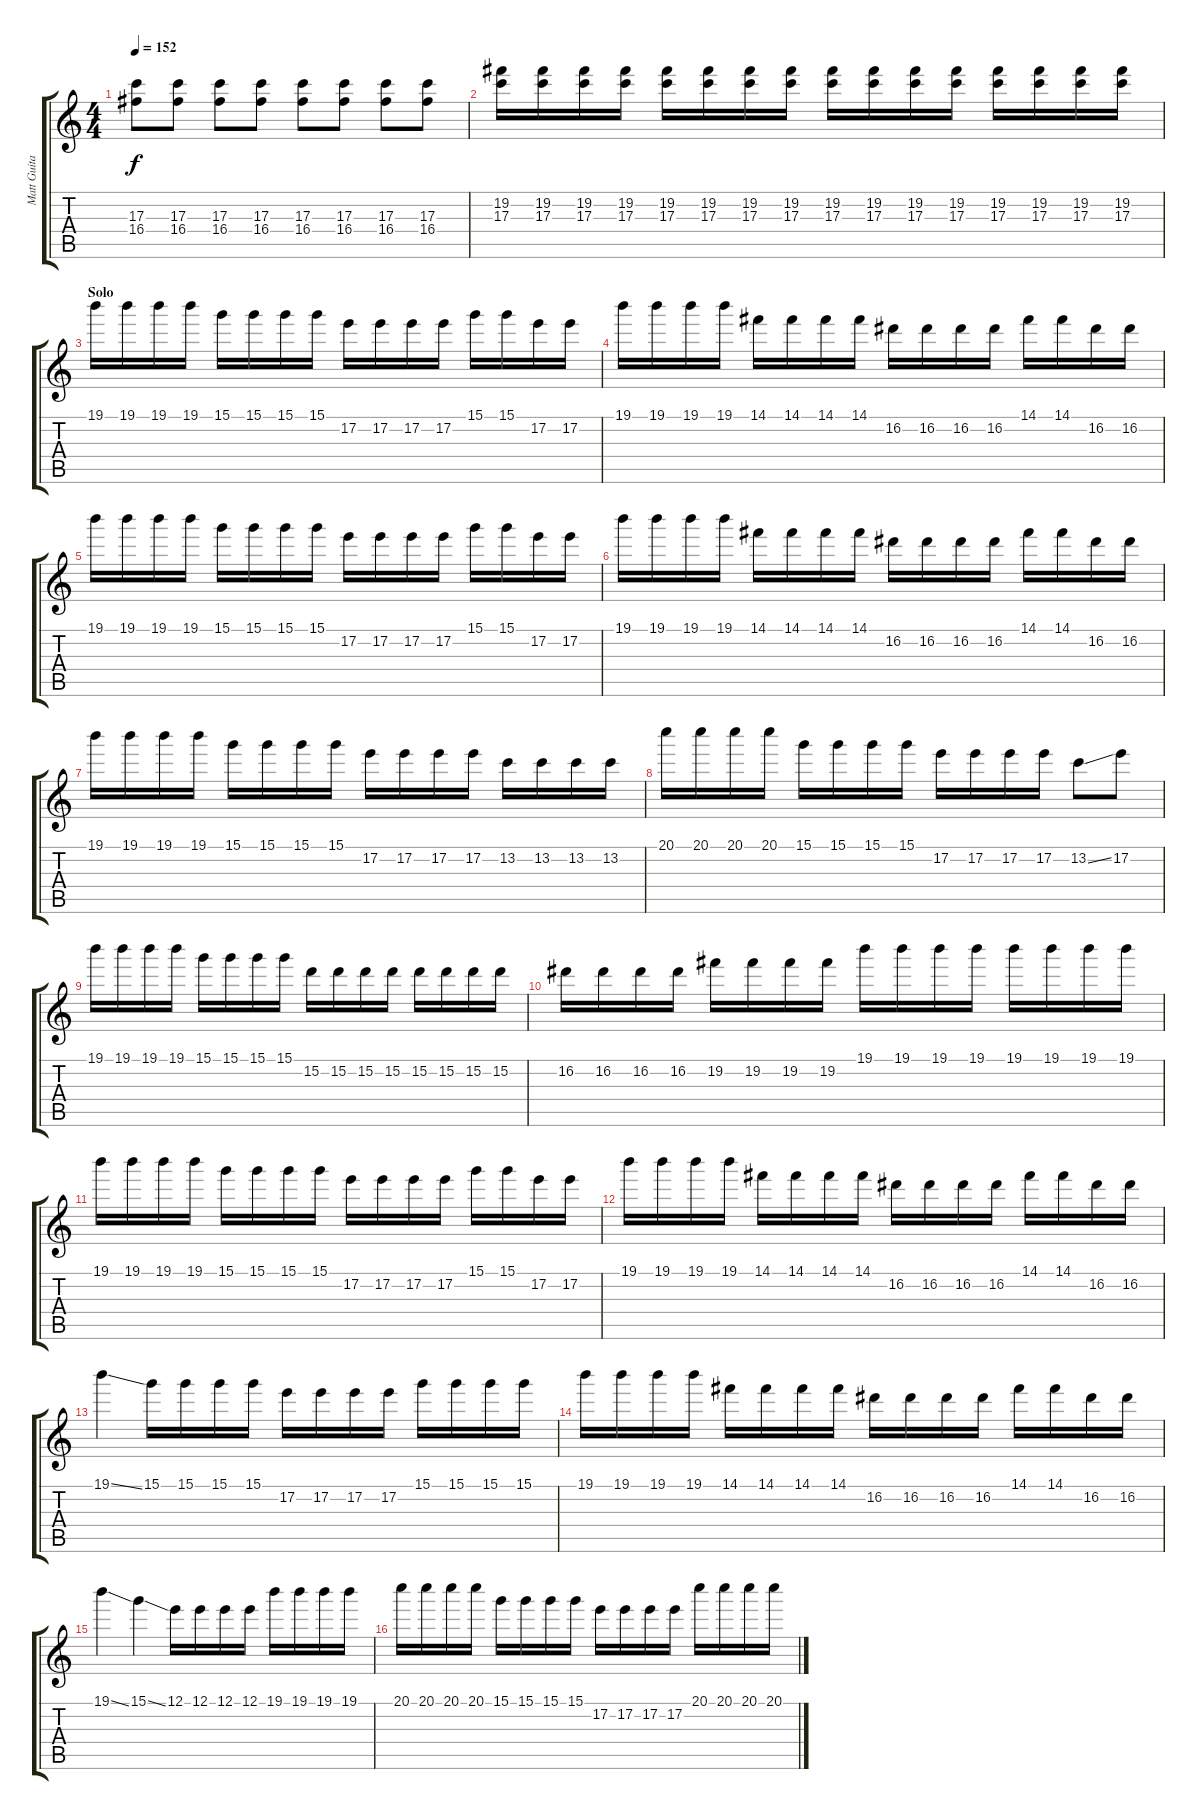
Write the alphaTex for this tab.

\track ("Matt Guitar" "Matt Guita") {instrument overdrivenguitar}
\staff {score tabs}
\tuning (E4 B3 G3 D3 A2 E2) {hide}
\ts (4 4)
\tempo 152
\clef g2
\ks c
(17.3 16.4).8{dy f} (17.3 16.4).8 (17.3 16.4).8 (17.3 16.4).8 (17.3 16.4).8 (17.3 16.4).8 (17.3 16.4).8 (17.3 16.4).8 |
(19.2 17.3).16 (19.2 17.3).16 (19.2 17.3).16 (19.2 17.3).16 (19.2 17.3).16 (19.2 17.3).16 (19.2 17.3).16 (19.2 17.3).16 (19.2 17.3).16 (19.2 17.3).16 (19.2 17.3).16 (19.2 17.3).16 (19.2 17.3).16 (19.2 17.3).16 (19.2 17.3).16 (19.2 17.3).16 |
\section ("" "Solo")
19.1.16{instrument overdrivenguitar} 19.1.16 19.1.16 19.1.16 15.1.16 15.1.16 15.1.16 15.1.16 17.2.16 17.2.16 17.2.16 17.2.16 15.1.16 15.1.16 17.2.16 17.2.16 |
19.1.16 19.1.16 19.1.16 19.1.16 14.1.16 14.1.16 14.1.16 14.1.16 16.2.16 16.2.16 16.2.16 16.2.16 14.1.16 14.1.16 16.2.16 16.2.16 |
19.1.16 19.1.16 19.1.16 19.1.16 15.1.16 15.1.16 15.1.16 15.1.16 17.2.16 17.2.16 17.2.16 17.2.16 15.1.16 15.1.16 17.2.16 17.2.16 |
19.1.16 19.1.16 19.1.16 19.1.16 14.1.16 14.1.16 14.1.16 14.1.16 16.2.16 16.2.16 16.2.16 16.2.16 14.1.16 14.1.16 16.2.16 16.2.16 |
19.1.16 19.1.16 19.1.16 19.1.16 15.1.16 15.1.16 15.1.16 15.1.16 17.2.16 17.2.16 17.2.16 17.2.16 13.2.16 13.2.16 13.2.16 13.2.16 |
20.1.16 20.1.16 20.1.16 20.1.16 15.1.16 15.1.16 15.1.16 15.1.16 17.2.16 17.2.16 17.2.16 17.2.16 13.2{ss}.8 17.2.8 |
19.1.16 19.1.16 19.1.16 19.1.16 15.1.16 15.1.16 15.1.16 15.1.16 15.2.16 15.2.16 15.2.16 15.2.16 15.2.16 15.2.16 15.2.16 15.2.16 |
16.2.16 16.2.16 16.2.16 16.2.16 19.2.16 19.2.16 19.2.16 19.2.16 19.1.16 19.1.16 19.1.16 19.1.16 19.1.16 19.1.16 19.1.16 19.1.16 |
19.1.16 19.1.16 19.1.16 19.1.16 15.1.16 15.1.16 15.1.16 15.1.16 17.2.16 17.2.16 17.2.16 17.2.16 15.1.16 15.1.16 17.2.16 17.2.16 |
19.1.16 19.1.16 19.1.16 19.1.16 14.1.16 14.1.16 14.1.16 14.1.16 16.2.16 16.2.16 16.2.16 16.2.16 14.1.16 14.1.16 16.2.16 16.2.16 |
19.1{ss}.4 15.1.16 15.1.16 15.1.16 15.1.16 17.2.16 17.2.16 17.2.16 17.2.16 15.1.16 15.1.16 15.1.16 15.1.16 |
19.1.16 19.1.16 19.1.16 19.1.16 14.1.16 14.1.16 14.1.16 14.1.16 16.2.16 16.2.16 16.2.16 16.2.16 14.1.16 14.1.16 16.2.16 16.2.16 |
19.1{ss}.4 15.1{ss}.4 12.1.16 12.1.16 12.1.16 12.1.16 19.1.16 19.1.16 19.1.16 19.1.16 |
20.1.16 20.1.16 20.1.16 20.1.16 15.1.16 15.1.16 15.1.16 15.1.16 17.2.16 17.2.16 17.2.16 17.2.16 20.1.16 20.1.16 20.1.16 20.1.16
